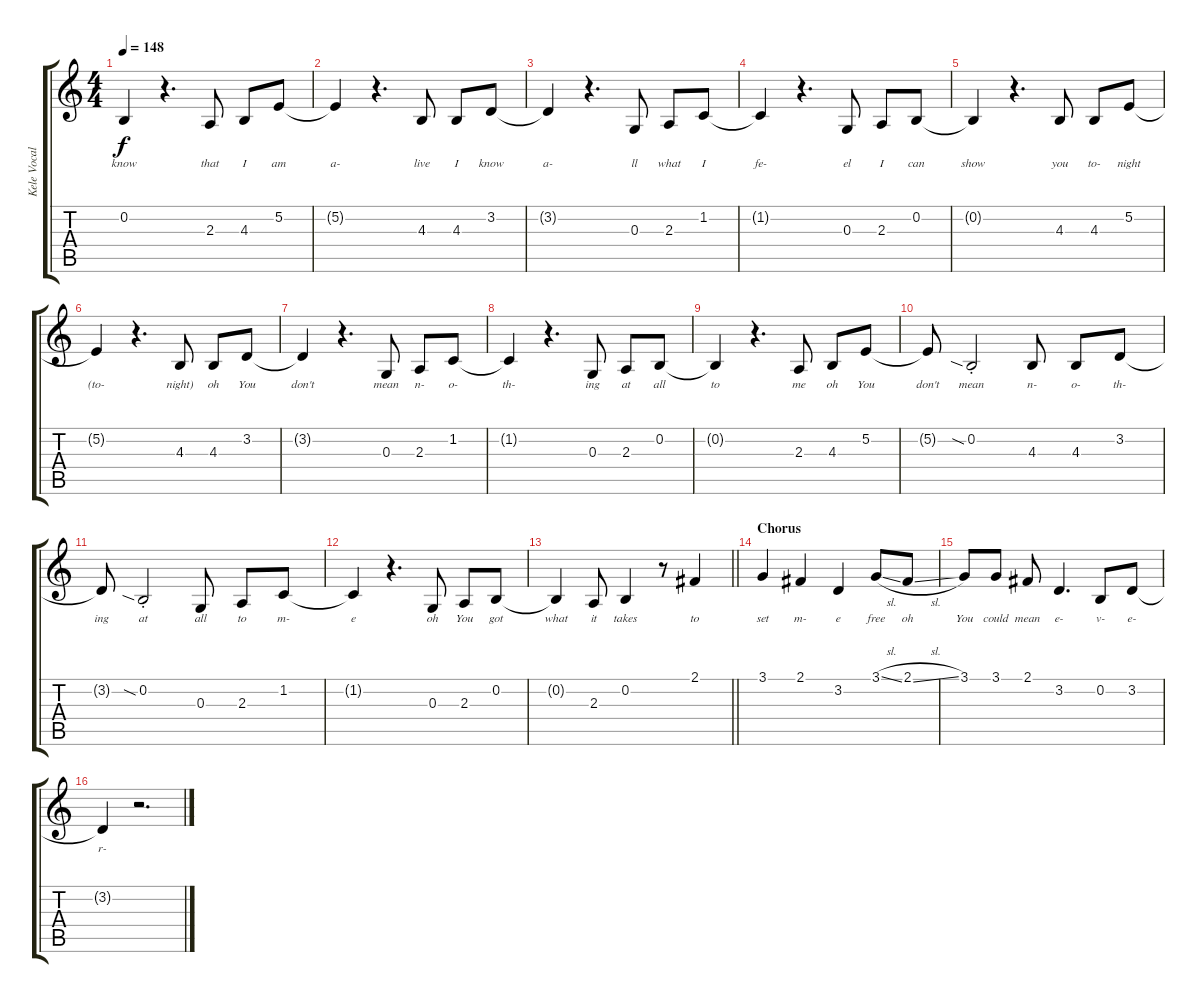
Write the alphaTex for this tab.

\track ("Kele Vocals" "Kele Vocal") {instrument choiraahs}
\staff {score tabs}
\tuning (E4 B3 G3 D3 A2 E2) {hide}
\ts (4 4)
\tempo 148
\clef g2
\ks c
0.2{t}.4{lyrics (0 "know") lyrics (1 "") lyrics (2 "") lyrics (3 "") lyrics (4 "") dy f} r.4{d} 2.3.8{lyrics (0 "that") lyrics (1 "") lyrics (2 "") lyrics (3 "") lyrics (4 "")} 4.3.8{lyrics (0 "I") lyrics (1 "") lyrics (2 "") lyrics (3 "") lyrics (4 "")} 5.2.8{lyrics (0 "am") lyrics (1 "") lyrics (2 "") lyrics (3 "") lyrics (4 "")} |
5.2{t}.4{lyrics (0 "a-") lyrics (1 "") lyrics (2 "") lyrics (3 "") lyrics (4 "")} r.4{d} 4.3.8{lyrics (0 "live") lyrics (1 "") lyrics (2 "") lyrics (3 "") lyrics (4 "")} 4.3.8{lyrics (0 "I") lyrics (1 "") lyrics (2 "") lyrics (3 "") lyrics (4 "")} 3.2.8{lyrics (0 "know") lyrics (1 "") lyrics (2 "") lyrics (3 "") lyrics (4 "")} |
3.2{t}.4{lyrics (0 "a-") lyrics (1 "") lyrics (2 "") lyrics (3 "") lyrics (4 "")} r.4{d} 0.3.8{lyrics (0 "ll") lyrics (1 "") lyrics (2 "") lyrics (3 "") lyrics (4 "")} 2.3.8{lyrics (0 "what") lyrics (1 "") lyrics (2 "") lyrics (3 "") lyrics (4 "")} 1.2.8{lyrics (0 "I") lyrics (1 "") lyrics (2 "") lyrics (3 "") lyrics (4 "")} |
1.2{t}.4{lyrics (0 "fe-") lyrics (1 "") lyrics (2 "") lyrics (3 "") lyrics (4 "")} r.4{d} 0.3.8{lyrics (0 "el") lyrics (1 "") lyrics (2 "") lyrics (3 "") lyrics (4 "")} 2.3.8{lyrics (0 "I") lyrics (1 "") lyrics (2 "") lyrics (3 "") lyrics (4 "")} 0.2.8{lyrics (0 "can") lyrics (1 "") lyrics (2 "") lyrics (3 "") lyrics (4 "")} |
0.2{t}.4{lyrics (0 "show") lyrics (1 "") lyrics (2 "") lyrics (3 "") lyrics (4 "")} r.4{d} 4.3.8{lyrics (0 "you") lyrics (1 "") lyrics (2 "") lyrics (3 "") lyrics (4 "")} 4.3.8{lyrics (0 "to-") lyrics (1 "") lyrics (2 "") lyrics (3 "") lyrics (4 "")} 5.2.8{lyrics (0 "night") lyrics (1 "") lyrics (2 "") lyrics (3 "") lyrics (4 "")} |
5.2{t}.4{lyrics (0 "(to-") lyrics (1 "") lyrics (2 "") lyrics (3 "") lyrics (4 "")} r.4{d} 4.3.8{lyrics (0 "night)") lyrics (1 "") lyrics (2 "") lyrics (3 "") lyrics (4 "")} 4.3.8{lyrics (0 "oh") lyrics (1 "") lyrics (2 "") lyrics (3 "") lyrics (4 "")} 3.2.8{lyrics (0 "You") lyrics (1 "") lyrics (2 "") lyrics (3 "") lyrics (4 "")} |
3.2{t}.4{lyrics (0 "don't") lyrics (1 "") lyrics (2 "") lyrics (3 "") lyrics (4 "")} r.4{d} 0.3.8{lyrics (0 "mean") lyrics (1 "") lyrics (2 "") lyrics (3 "") lyrics (4 "")} 2.3.8{lyrics (0 "n-") lyrics (1 "") lyrics (2 "") lyrics (3 "") lyrics (4 "")} 1.2.8{lyrics (0 "o-") lyrics (1 "") lyrics (2 "") lyrics (3 "") lyrics (4 "")} |
1.2{t}.4{lyrics (0 "th-") lyrics (1 "") lyrics (2 "") lyrics (3 "") lyrics (4 "")} r.4{d} 0.3.8{lyrics (0 "ing") lyrics (1 "") lyrics (2 "") lyrics (3 "") lyrics (4 "")} 2.3.8{lyrics (0 "at") lyrics (1 "") lyrics (2 "") lyrics (3 "") lyrics (4 "")} 0.2.8{lyrics (0 "all") lyrics (1 "") lyrics (2 "") lyrics (3 "") lyrics (4 "")} |
0.2{t}.4{lyrics (0 "to") lyrics (1 "") lyrics (2 "") lyrics (3 "") lyrics (4 "")} r.4{d} 2.3.8{lyrics (0 "me") lyrics (1 "") lyrics (2 "") lyrics (3 "") lyrics (4 "")} 4.3.8{lyrics (0 "oh") lyrics (1 "") lyrics (2 "") lyrics (3 "") lyrics (4 "")} 5.2.8{lyrics (0 "You") lyrics (1 "") lyrics (2 "") lyrics (3 "") lyrics (4 "")} |
5.2{t}.8{lyrics (0 "don't") lyrics (1 "") lyrics (2 "") lyrics (3 "") lyrics (4 "")} 0.2{sia st}.2{lyrics (0 "mean") lyrics (1 "") lyrics (2 "") lyrics (3 "") lyrics (4 "")} 4.3.8{lyrics (0 "n-") lyrics (1 "") lyrics (2 "") lyrics (3 "") lyrics (4 "")} 4.3.8{lyrics (0 "o-") lyrics (1 "") lyrics (2 "") lyrics (3 "") lyrics (4 "")} 3.2.8{lyrics (0 "th-") lyrics (1 "") lyrics (2 "") lyrics (3 "") lyrics (4 "")} |
3.2{t}.8{lyrics (0 "ing") lyrics (1 "") lyrics (2 "") lyrics (3 "") lyrics (4 "")} 0.2{sia st}.2{lyrics (0 "at") lyrics (1 "") lyrics (2 "") lyrics (3 "") lyrics (4 "")} 0.3.8{lyrics (0 "all") lyrics (1 "") lyrics (2 "") lyrics (3 "") lyrics (4 "")} 2.3.8{lyrics (0 "to") lyrics (1 "") lyrics (2 "") lyrics (3 "") lyrics (4 "")} 1.2.8{lyrics (0 "m-") lyrics (1 "") lyrics (2 "") lyrics (3 "") lyrics (4 "")} |
1.2{t}.4{lyrics (0 "e") lyrics (1 "") lyrics (2 "") lyrics (3 "") lyrics (4 "")} r.4{d} 0.3.8{lyrics (0 "oh") lyrics (1 "") lyrics (2 "") lyrics (3 "") lyrics (4 "")} 2.3.8{lyrics (0 "You") lyrics (1 "") lyrics (2 "") lyrics (3 "") lyrics (4 "")} 0.2.8{lyrics (0 "got") lyrics (1 "") lyrics (2 "") lyrics (3 "") lyrics (4 "")} |
\barLineRight lightlight
0.2{t}.4{lyrics (0 "what") lyrics (1 "") lyrics (2 "") lyrics (3 "") lyrics (4 "")} 2.3.8{lyrics (0 "it") lyrics (1 "") lyrics (2 "") lyrics (3 "") lyrics (4 "")} 0.2.4{lyrics (0 "takes") lyrics (1 "") lyrics (2 "") lyrics (3 "") lyrics (4 "")} r.8 2.1.4{lyrics (0 "to") lyrics (1 "") lyrics (2 "") lyrics (3 "") lyrics (4 "")} |
\section ("" "Chorus")
3.1.4{lyrics (0 "set") lyrics (1 "") lyrics (2 "") lyrics (3 "") lyrics (4 "")} 2.1.4{lyrics (0 "m-") lyrics (1 "") lyrics (2 "") lyrics (3 "") lyrics (4 "")} 3.2.4{lyrics (0 "e") lyrics (1 "") lyrics (2 "") lyrics (3 "") lyrics (4 "")} 3.1{sl}.8{lyrics (0 "free") lyrics (1 "") lyrics (2 "") lyrics (3 "") lyrics (4 "")} 2.1{sl}.8{lyrics (0 "oh") lyrics (1 "") lyrics (2 "") lyrics (3 "") lyrics (4 "")} |
3.1.8{lyrics (0 "You") lyrics (1 "") lyrics (2 "") lyrics (3 "") lyrics (4 "")} 3.1.8{lyrics (0 "could") lyrics (1 "") lyrics (2 "") lyrics (3 "") lyrics (4 "")} 2.1.8{lyrics (0 "mean") lyrics (1 "") lyrics (2 "") lyrics (3 "") lyrics (4 "")} 3.2.4{d lyrics (0 "e-") lyrics (1 "") lyrics (2 "") lyrics (3 "") lyrics (4 "")} 0.2.8{lyrics (0 "v-") lyrics (1 "") lyrics (2 "") lyrics (3 "") lyrics (4 "")} 3.2.8{lyrics (0 "e-") lyrics (1 "") lyrics (2 "") lyrics (3 "") lyrics (4 "")} |
3.2{t}.4{lyrics (0 "r-") lyrics (1 "") lyrics (2 "") lyrics (3 "") lyrics (4 "")} r.2{d}
